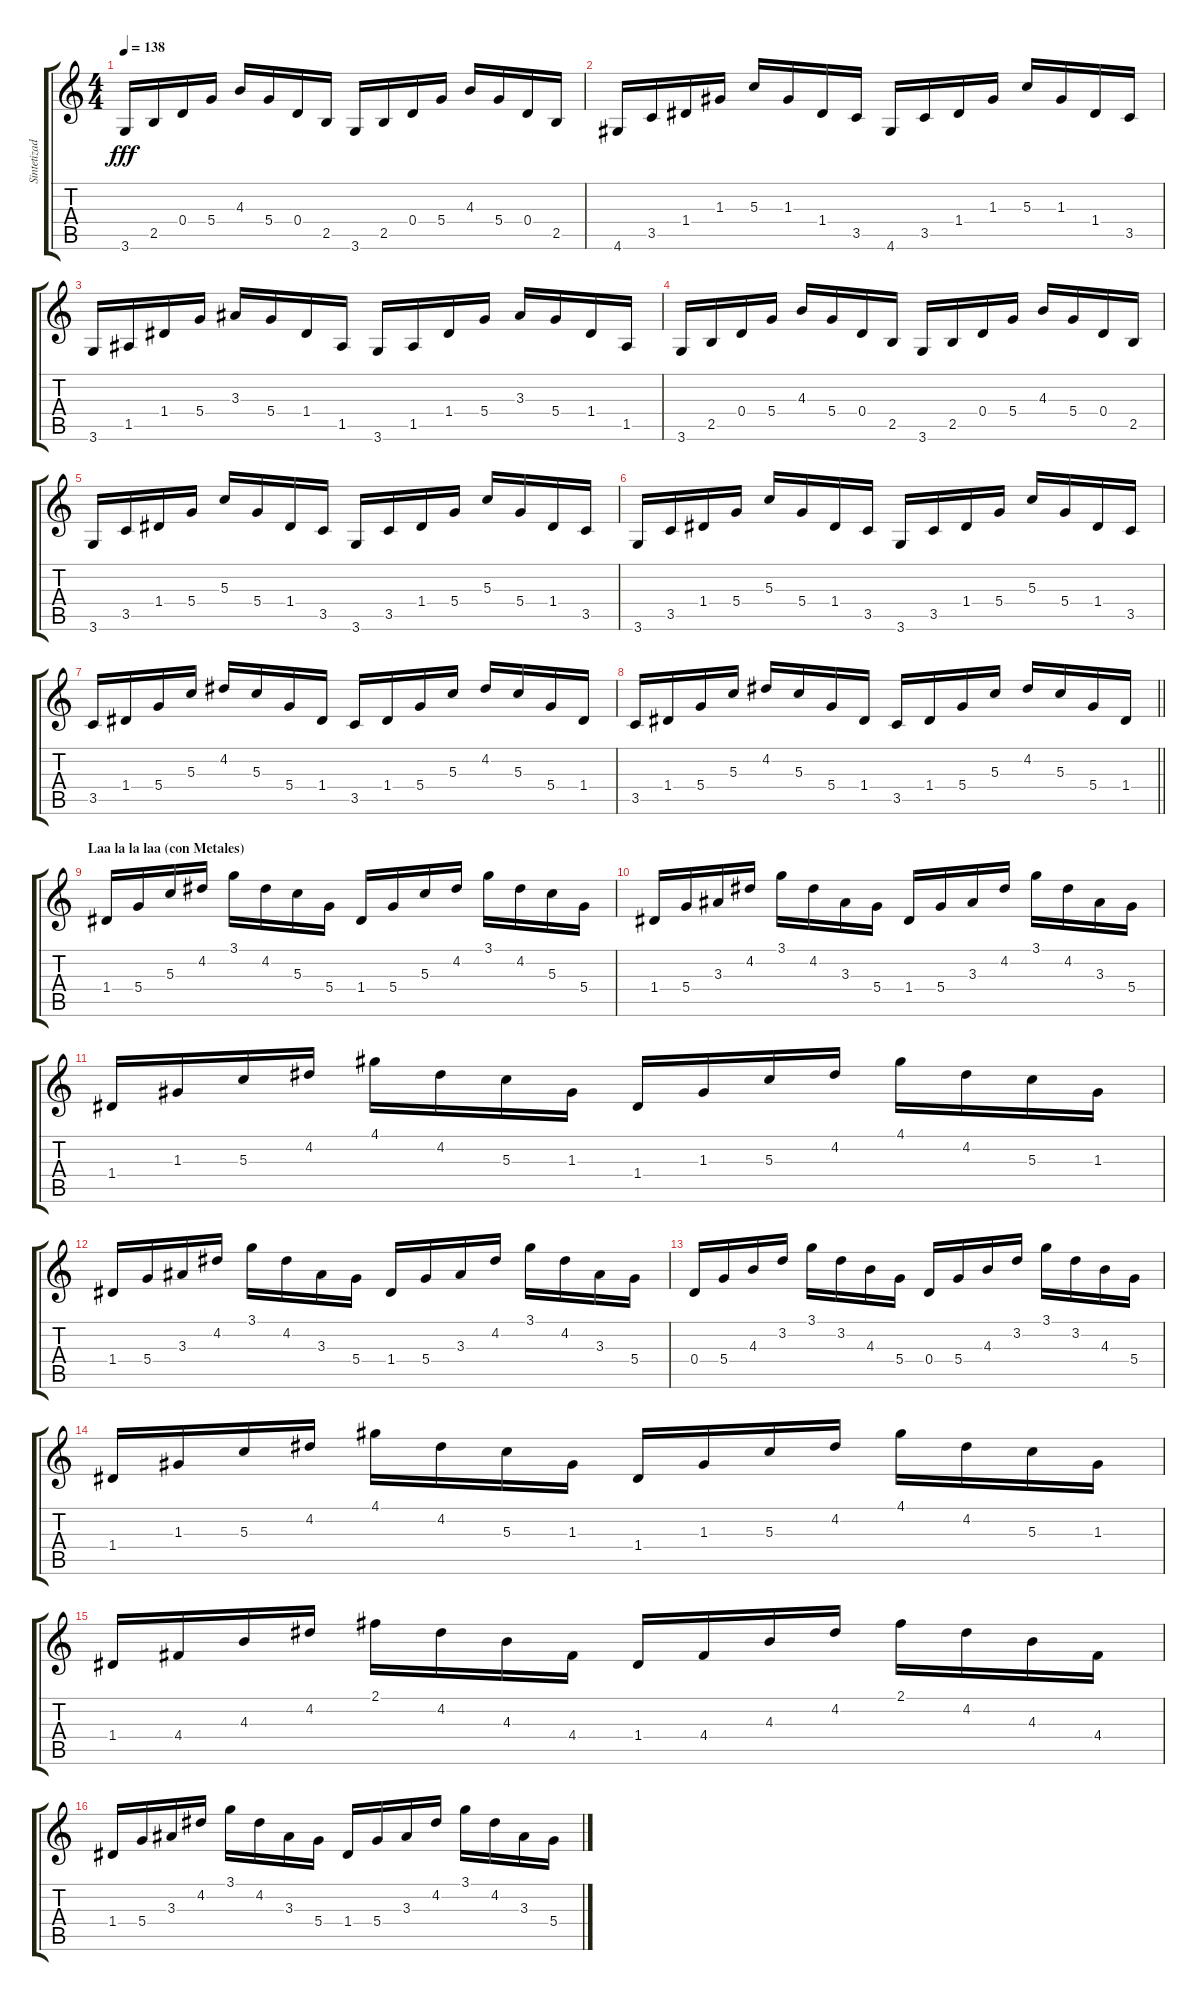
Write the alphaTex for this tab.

\track ("Sintetizador 1" "Sintetizad") {instrument electricbassfinger}
\staff {score tabs}
\tuning (E4 B3 G3 D3 A2 E2) {hide}
\ts (4 4)
\tempo 138
\clef g2
\ks c
3.6.16{dy fff} 2.5.16 0.4.16 5.4.16 4.3.16 5.4.16 0.4.16 2.5.16 3.6.16 2.5.16 0.4.16 5.4.16 4.3.16 5.4.16 0.4.16 2.5.16 |
4.6.16 3.5.16 1.4.16 1.3.16 5.3.16 1.3.16 1.4.16 3.5.16 4.6.16 3.5.16 1.4.16 1.3.16 5.3.16 1.3.16 1.4.16 3.5.16 |
3.6.16 1.5.16 1.4.16 5.4.16 3.3.16 5.4.16 1.4.16 1.5.16 3.6.16 1.5.16 1.4.16 5.4.16 3.3.16 5.4.16 1.4.16 1.5.16 |
3.6.16 2.5.16 0.4.16 5.4.16 4.3.16 5.4.16 0.4.16 2.5.16 3.6.16 2.5.16 0.4.16 5.4.16 4.3.16 5.4.16 0.4.16 2.5.16 |
3.6.16 3.5.16 1.4.16 5.4.16 5.3.16 5.4.16 1.4.16 3.5.16 3.6.16 3.5.16 1.4.16 5.4.16 5.3.16 5.4.16 1.4.16 3.5.16 |
3.6.16 3.5.16 1.4.16 5.4.16 5.3.16 5.4.16 1.4.16 3.5.16 3.6.16 3.5.16 1.4.16 5.4.16 5.3.16 5.4.16 1.4.16 3.5.16 |
3.5.16 1.4.16 5.4.16 5.3.16 4.2.16 5.3.16 5.4.16 1.4.16 3.5.16 1.4.16 5.4.16 5.3.16 4.2.16 5.3.16 5.4.16 1.4.16 |
\barLineRight lightlight
3.5.16 1.4.16 5.4.16 5.3.16 4.2.16 5.3.16 5.4.16 1.4.16 3.5.16 1.4.16 5.4.16 5.3.16 4.2.16 5.3.16 5.4.16 1.4.16 |
\section ("" "Laa la la laa (con Metales)")
1.4.16 5.4.16 5.3.16 4.2.16 3.1.16 4.2.16 5.3.16 5.4.16 1.4.16 5.4.16 5.3.16 4.2.16 3.1.16 4.2.16 5.3.16 5.4.16 |
1.4.16 5.4.16 3.3.16 4.2.16 3.1.16 4.2.16 3.3.16 5.4.16 1.4.16 5.4.16 3.3.16 4.2.16 3.1.16 4.2.16 3.3.16 5.4.16 |
1.4.16 1.3.16 5.3.16 4.2.16 4.1.16 4.2.16 5.3.16 1.3.16 1.4.16 1.3.16 5.3.16 4.2.16 4.1.16 4.2.16 5.3.16 1.3.16 |
1.4.16 5.4.16 3.3.16 4.2.16 3.1.16 4.2.16 3.3.16 5.4.16 1.4.16 5.4.16 3.3.16 4.2.16 3.1.16 4.2.16 3.3.16 5.4.16 |
0.4.16 5.4.16 4.3.16 3.2.16 3.1.16 3.2.16 4.3.16 5.4.16 0.4.16 5.4.16 4.3.16 3.2.16 3.1.16 3.2.16 4.3.16 5.4.16 |
1.4.16 1.3.16 5.3.16 4.2.16 4.1.16 4.2.16 5.3.16 1.3.16 1.4.16 1.3.16 5.3.16 4.2.16 4.1.16 4.2.16 5.3.16 1.3.16 |
1.4.16 4.4.16 4.3.16 4.2.16 2.1.16 4.2.16 4.3.16 4.4.16 1.4.16 4.4.16 4.3.16 4.2.16 2.1.16 4.2.16 4.3.16 4.4.16 |
1.4.16 5.4.16 3.3.16 4.2.16 3.1.16 4.2.16 3.3.16 5.4.16 1.4.16 5.4.16 3.3.16 4.2.16 3.1.16 4.2.16 3.3.16 5.4.16
